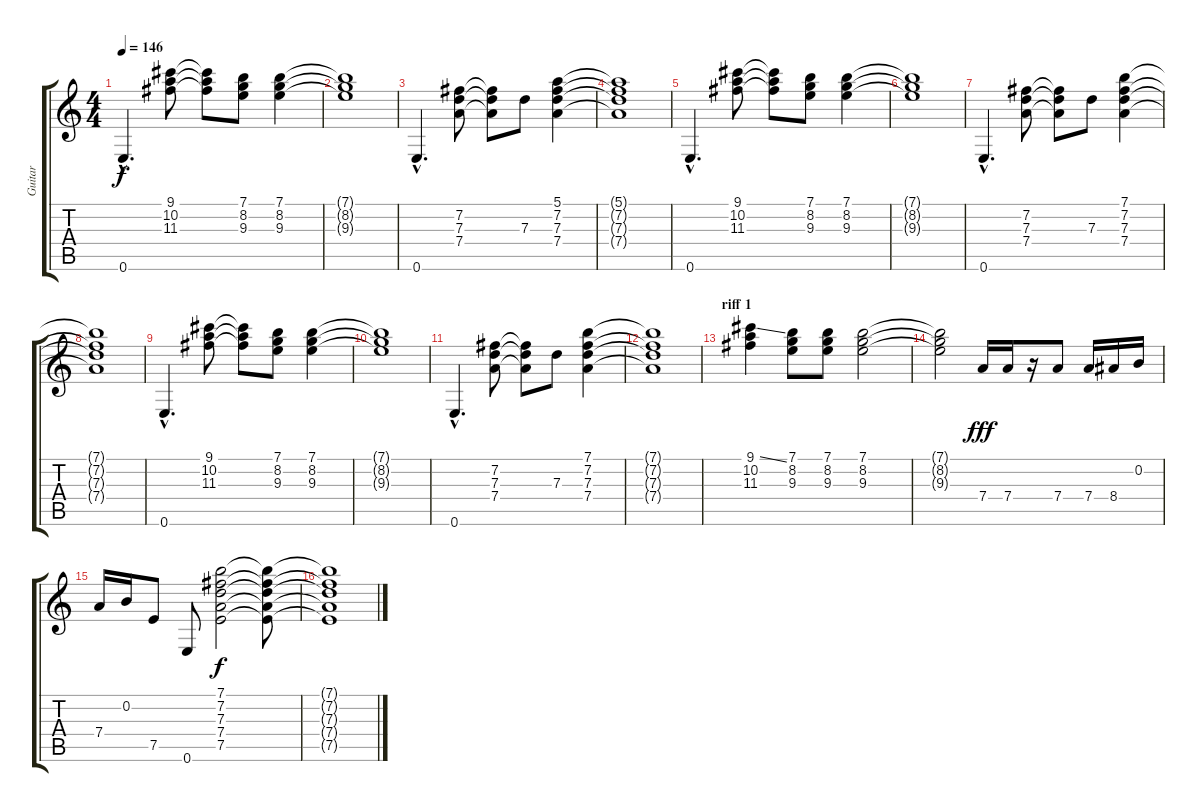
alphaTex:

\track ("Guitar" "Guitar") {instrument distortionguitar}
\staff {score tabs}
\tuning (E4 B3 G3 D3 A2 E2) {hide}
\ts (4 4)
\tempo 146
\clef g2
\ks c
0.6{hac}.4{d dy f} (9.1 10.2 11.3).8 (9.1{t} 10.2{t} 11.3{t}).8 (7.1 8.2 9.3).8 (7.1 8.2 9.3).4 |
(7.1{t} 8.2{t} 9.3{t}).1 |
0.6{hac}.4{d} (7.2 7.3 7.4).8 (7.2{t} 7.3{t} 7.4{t}).8 7.3.8 (5.1 7.2 7.3 7.4).4 |
(5.1{t} 7.2{t} 7.3{t} 7.4{t}).1 |
0.6{hac}.4{d} (9.1 10.2 11.3).8 (9.1{t} 10.2{t} 11.3{t}).8 (7.1 8.2 9.3).8 (7.1 8.2 9.3).4 |
(7.1{t} 8.2{t} 9.3{t}).1 |
0.6{hac}.4{d} (7.2 7.3 7.4).8 (7.2{t} 7.3{t} 7.4{t}).8 7.3.8 (7.1 7.2 7.3 7.4).4 |
(7.1{t} 7.2{t} 7.3{t} 7.4{t}).1 |
0.6{hac}.4{d} (9.1 10.2 11.3).8 (9.1{t} 10.2{t} 11.3{t}).8 (7.1 8.2 9.3).8 (7.1 8.2 9.3).4 |
(7.1{t} 8.2{t} 9.3{t}).1 |
0.6{hac}.4{d} (7.2 7.3 7.4).8 (7.2{t} 7.3{t} 7.4{t}).8 7.3.8 (7.1 7.2 7.3 7.4).4 |
(7.1{t} 7.2{t} 7.3{t} 7.4{t}).1 |
\section ("" "riff 1")
(9.1{ss} 10.2 11.3).4 (7.1 8.2 9.3).8 (7.1 8.2 9.3).8 (7.1 8.2 9.3).2 |
(7.1{t} 8.2{t} 9.3{t}).2 7.4.16{dy fff} 7.4.16 r.16 7.4.8 7.4.16 8.4.16 0.2.16 |
7.4.16 0.2.16 7.5.8 0.6.8 (7.1 7.2 7.3 7.4 7.5).2{dy f} (7.1{t} 7.2{t} 7.3{t} 7.4{t} 7.5{t}).8 |
(7.1{t} 7.2{t} 7.3{t} 7.4{t} 7.5{t}).1
